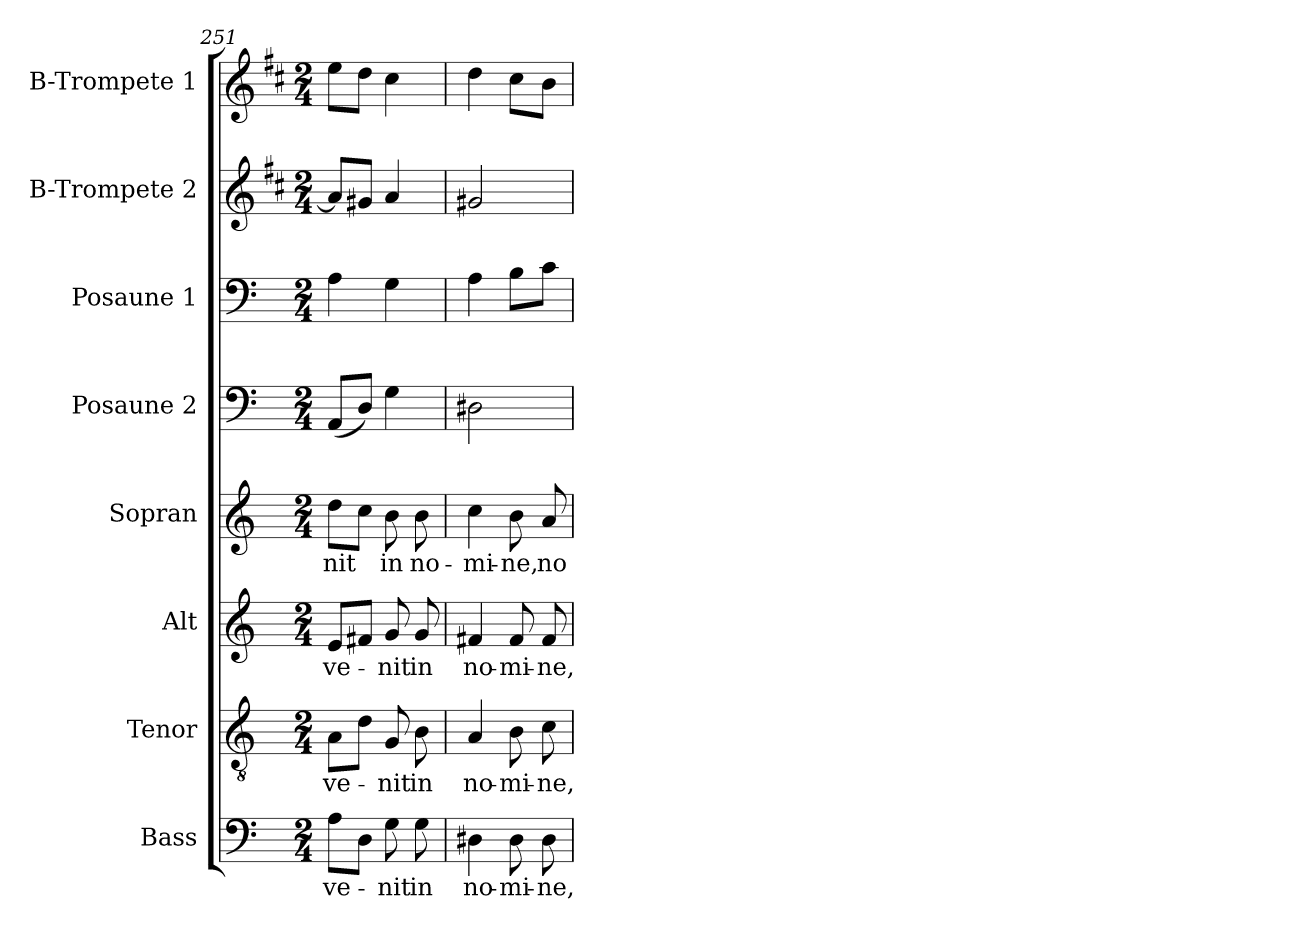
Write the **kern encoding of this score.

**kern	**text	**kern	**text	**kern	**text	**kern	**text	**kern	**kern	**kern	**kern
*part8	*part8	*part7	*part7	*part6	*part6	*part5	*part5	*part4	*part3	*part2	*part1
*staff8	*staff8	*staff7	*staff7	*staff6	*staff6	*staff5	*staff5	*staff4	*staff3	*staff2	*staff1
*I"Bass	*	*I"Tenor	*	*I"Alt	*	*I"Sopran	*	*I"Posaune 2	*I"Posaune 1	*I"B-Trompete 2	*I"B-Trompete 1
*I'B.	*	*I'T.	*	*I'A.	*	*I'S.	*	*I'Pos. 2	*I'Pos. 1	*I'B Trp. 2	*I'B Trp. 1
*clefF4	*	*clefGv2	*	*clefG2	*	*clefG2	*	*clefF4	*clefF4	*clefG2	*clefG2
*	*	*	*	*	*	*	*	*	*	*ITrd1c2	*ITrd1c2
*k[]	*	*k[]	*	*k[]	*	*k[]	*	*k[]	*k[]	*k[]	*k[]
*C:	*	*C:	*	*C:	*	*C:	*	*C:	*C:	*C:	*C:
*M2/4	*	*M2/4	*	*M2/4	*	*M2/4	*	*M2/4	*M2/4	*M2/4	*M2/4
=251	=251	=251	=251	=251	=251	=251	=251	=251	=251	=251	=251
!	!LO:LY:b	!	!LO:LY:b	!	!LO:LY:b	!	!LO:LY:b	!	!	!	!
8A\L	ve-	8A\L	ve-	8e/L	ve-	8dd\L	-nit	(>8AA/L	4A\	8g/L]	8dd\L
8D\J	.	8d\J	.	8f#X/J	.	8cc\J	.	8D/J)	.	8f#X/J	8cc\J
!	!LO:LY:b	!	!LO:LY:b	!	!LO:LY:b	!	!LO:LY:b	!	!	!	!
8G\	-nit	8G/	-nit	8g/	-nit	8b\	in	4G\	4G\	4g/	4b\
!	!LO:LY:b	!	!LO:LY:b	!	!LO:LY:b	!	!LO:LY:b	!	!	!	!
8G\	in	8B\	in	8g/	in	8b\	no-	.	.	.	.
=252	=252	=252	=252	=252	=252	=252	=252	=252	=252	=252	=252
!	!LO:LY:b	!	!LO:LY:b	!	!LO:LY:b	!	!LO:LY:b	!	!	!	!
4D#X\	no-	4A/	no-	4f#X/	no-	4cc\	-mi-	2D#X\	4A\	2f#X/	4cc\
!	!LO:LY:b	!	!LO:LY:b	!	!LO:LY:b	!	!LO:LY:b	!	!	!	!
8D#\	-mi-	8B\	-mi-	8f#/	-mi-	8b\	-ne,	.	8B\L	.	8b\L
!	!LO:LY:b	!	!LO:LY:b	!	!LO:LY:b	!	!LO:LY:b	!	!	!	!
8D#\	-ne,	8c\	-ne,	8f#/	-ne,	8a/	no-	.	8c\J	.	8a\J
=	=	=	=	=	=	=	=	=	=	=	=
*-	*-	*-	*-	*-	*-	*-	*-	*-	*-	*-	*-
